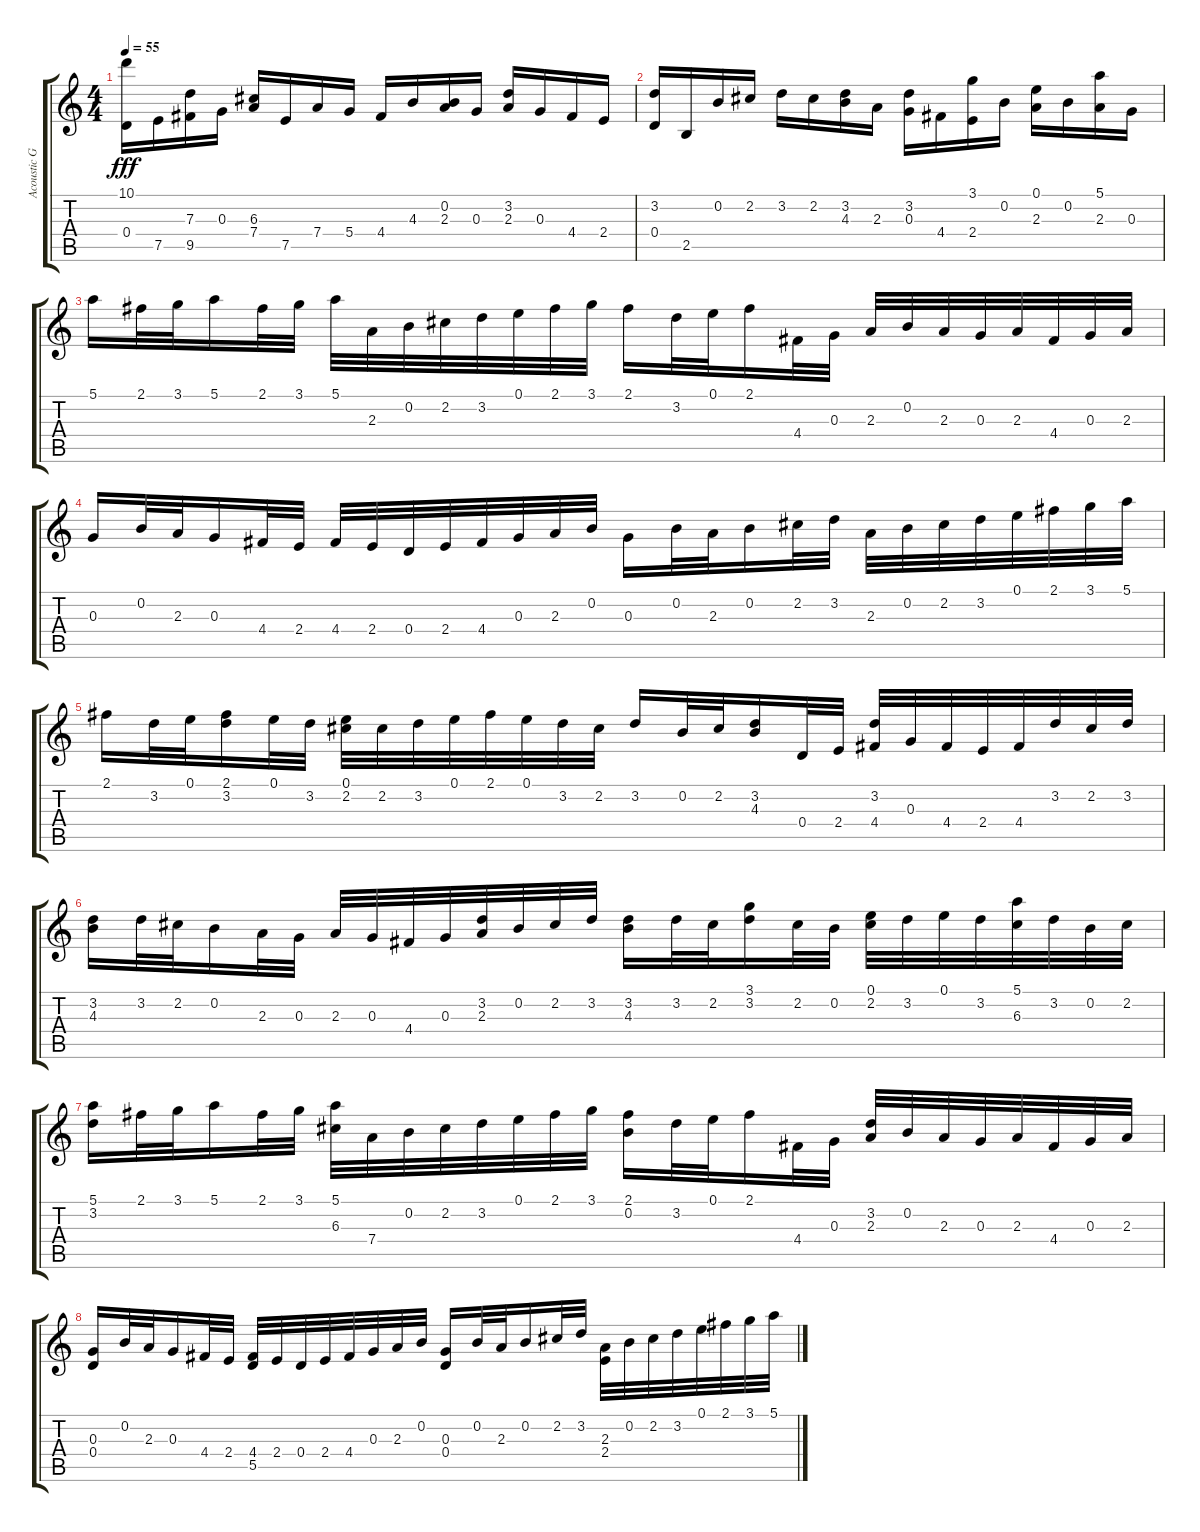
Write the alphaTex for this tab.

\track ("Acoustic Guitar 2" "Acoustic G") {instrument acousticguitarnylon}
\staff {score tabs}
\tuning (E4 B3 G3 D3 A2 D2) {hide}
\ts (4 4)
\tempo 55
\clef g2
\ks c
(10.1 0.4).16{dy fff} 7.5.16 (7.3 9.5).16 0.3.16 (6.3 7.4).16 7.5.16 7.4.16 5.4.16 4.4.16 4.3.16 (0.2 2.3).16 0.3.16 (3.2 2.3).16 0.3.16 4.4.16 2.4.16 |
(3.2 0.4).16 2.5.16 0.2.16 2.2.16 3.2.16 2.2.16 (3.2 4.3).16 2.3.16 (3.2 0.3).16 4.4.16 (3.1 2.4).16 0.2.16 (0.1 2.3).16 0.2.16 (5.1 2.3).16 0.3.16 |
5.1.16 2.1.32 3.1.32 5.1.16 2.1.32 3.1.32 5.1.32 2.3.32 0.2.32 2.2.32 3.2.32 0.1.32 2.1.32 3.1.32 2.1.16 3.2.32 0.1.32 2.1.16 4.4.32 0.3.32 2.3.32 0.2.32 2.3.32 0.3.32 2.3.32 4.4.32 0.3.32 2.3.32 |
0.3.16 0.2.32 2.3.32 0.3.16 4.4.32 2.4.32 4.4.32 2.4.32 0.4.32 2.4.32 4.4.32 0.3.32 2.3.32 0.2.32 0.3.16 0.2.32 2.3.32 0.2.16 2.2.32 3.2.32 2.3.32 0.2.32 2.2.32 3.2.32 0.1.32 2.1.32 3.1.32 5.1.32 |
2.1.16 3.2.32 0.1.32 (2.1 3.2).16 0.1.32 3.2.32 (0.1 2.2).32 2.2.32 3.2.32 0.1.32 2.1.32 0.1.32 3.2.32 2.2.32 3.2.16 0.2.32 2.2.32 (3.2 4.3).16 0.4.32 2.4.32 (3.2 4.4).32 0.3.32 4.4.32 2.4.32 4.4.32 3.2.32 2.2.32 3.2.32 |
(3.2 4.3).16 3.2.32 2.2.32 0.2.16 2.3.32 0.3.32 2.3.32 0.3.32 4.4.32 0.3.32 (3.2 2.3).32 0.2.32 2.2.32 3.2.32 (3.2 4.3).16 3.2.32 2.2.32 (3.1 3.2).16 2.2.32 0.2.32 (0.1 2.2).32 3.2.32 0.1.32 3.2.32 (5.1 6.3).32 3.2.32 0.2.32 2.2.32 |
(5.1 3.2).16 2.1.32 3.1.32 5.1.16 2.1.32 3.1.32 (5.1 6.3).32 7.4.32 0.2.32 2.2.32 3.2.32 0.1.32 2.1.32 3.1.32 (2.1 0.2).16 3.2.32 0.1.32 2.1.16 4.4.32 0.3.32 (3.2 2.3).32 0.2.32 2.3.32 0.3.32 2.3.32 4.4.32 0.3.32 2.3.32 |
(0.3 0.4).16 0.2.32 2.3.32 0.3.16 4.4.32 2.4.32 (4.4 5.5).32 2.4.32 0.4.32 2.4.32 4.4.32 0.3.32 2.3.32 0.2.32 (0.3 0.4).16 0.2.32 2.3.32 0.2.16 2.2.32 3.2.32 (2.3 2.4).32 0.2.32 2.2.32 3.2.32 0.1.32 2.1.32 3.1.32 5.1.32
